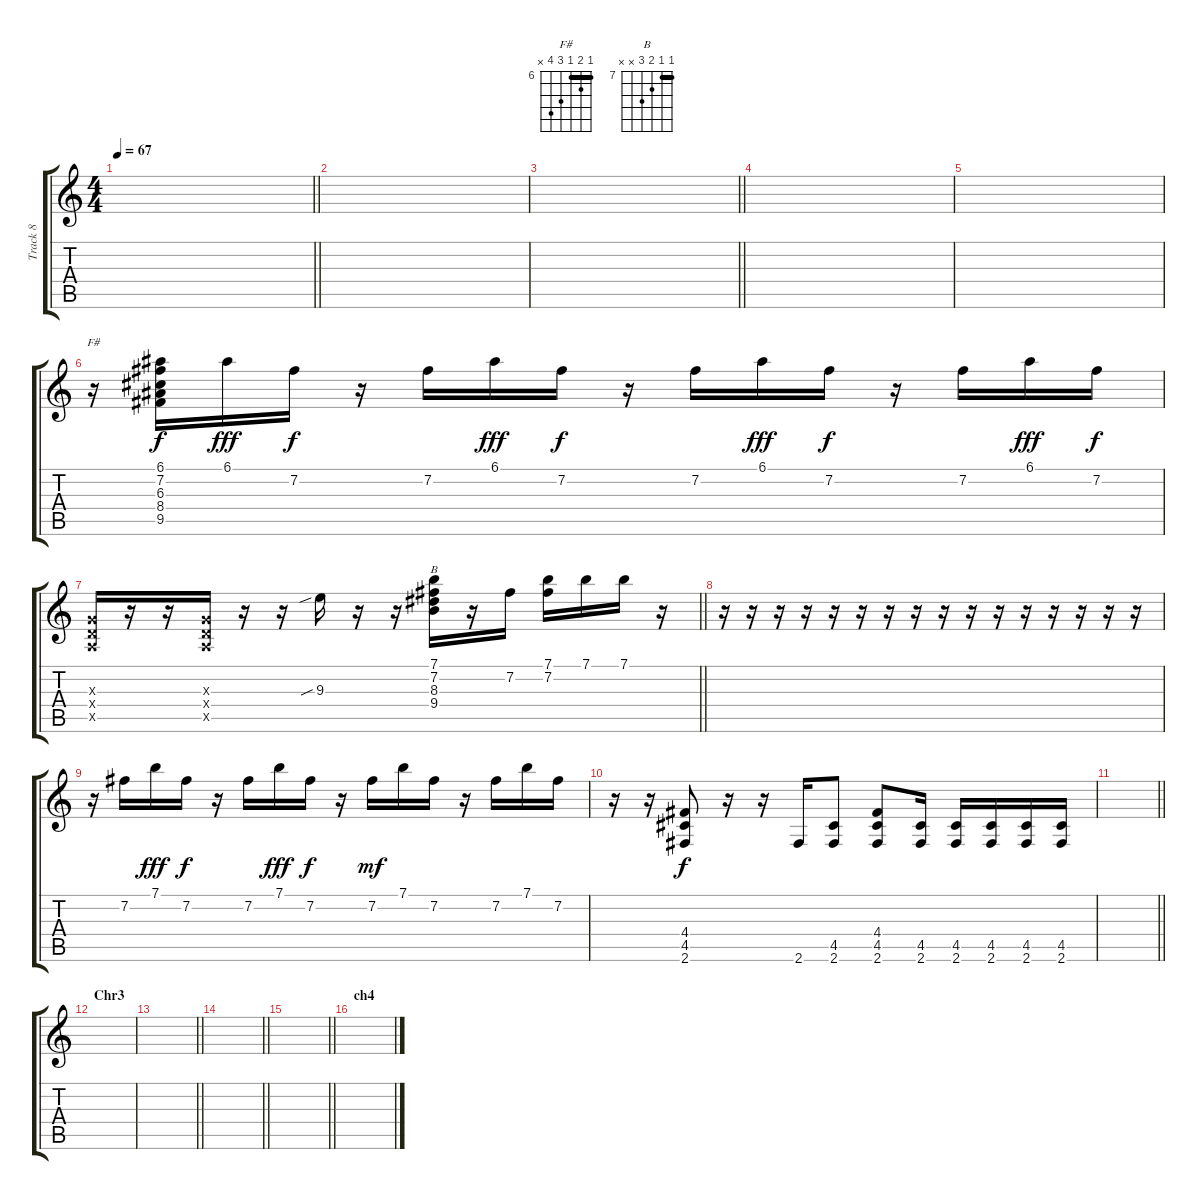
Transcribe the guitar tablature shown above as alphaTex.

\track ("Track 8" "Track 8") {instrument distortionguitar}
\staff {score tabs}
\tuning (E4 B3 G3 D3 A2 E2) {hide}
\chord ("F#" 6 7 6 8 9 x) {firstfret 6 barre 6}
\chord ("B" 7 7 8 9 x x) {firstfret 7 barre 7}
\ts (4 4)
\tempo 67
\clef g2
\barLineRight lightlight
\ks c
|
\section ("" "")
|
\barLineRight lightlight
|
\section ("" "")
|
|
r.16{ch "F#"} (6.1 7.2 6.3 8.4 9.5).16 6.1.16{dy fff} 7.2.16{dy f} r.16 7.2.16 6.1.16{dy fff} 7.2.16{dy f} r.16 7.2.16 6.1.16{dy fff} 7.2.16{dy f} r.16 7.2.16 6.1.16{dy fff} 7.2.16{dy f} |
\barLineRight lightlight
(0.3{x} 0.4{x} 0.5{x}).16 r.16 r.16 (0.3{x} 0.4{x} 0.5{x}).16 r.16 r.16 9.3{sib}.16 r.16 r.16 (7.1 7.2 8.3 9.4).16{ch "B"} r.16 7.2.16 (7.1 7.2).16 7.1.16 7.1.16 r.16 |
r.16 r.16 r.16 r.16 r.16 r.16 r.16 r.16 r.16 r.16 r.16 r.16 r.16 r.16 r.16 r.16 |
r.16 7.2.16 7.1.16{dy fff} 7.2.16{dy f} r.16 7.2.16 7.1.16{dy fff} 7.2.16{dy f} r.16 7.2.16{dy mf} 7.1.16 7.2.16 r.16 7.2.16 7.1.16 7.2.16 |
r.16 r.16 (4.4 4.5 2.6).8{dy f} r.16 r.16 2.6.16 (4.5 2.6).8 (4.4 4.5 2.6).8 (4.5 2.6).16 (4.5 2.6).16 (4.5 2.6).16 (4.5 2.6).16 (4.5 2.6).16 |
\barLineRight lightlight
|
\section ("" "Chr3")
|
\barLineRight lightlight
|
\barLineRight lightlight
|
\barLineRight lightlight
|
\section ("" "ch4")
